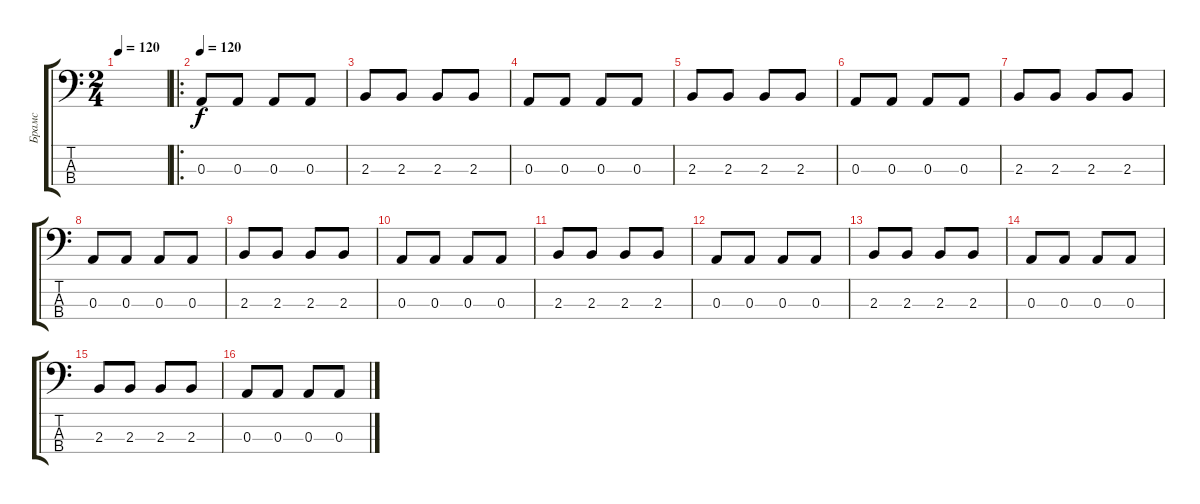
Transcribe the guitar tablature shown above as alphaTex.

\track ("Брамс" "Брамс") {instrument electricbasspick}
\staff {score tabs}
\tuning (G2 D2 A1 E1) {hide}
\ts (2 4)
\tempo 120
\clef f4
\ks c
|
\ro
\tempo 120
0.3.8 0.3.8 0.3.8 0.3.8 |
2.3.8 2.3.8 2.3.8 2.3.8 |
0.3.8 0.3.8 0.3.8 0.3.8 |
2.3.8 2.3.8 2.3.8 2.3.8 |
0.3.8 0.3.8 0.3.8 0.3.8 |
2.3.8 2.3.8 2.3.8 2.3.8 |
0.3.8 0.3.8 0.3.8 0.3.8 |
2.3.8 2.3.8 2.3.8 2.3.8 |
0.3.8 0.3.8 0.3.8 0.3.8 |
2.3.8 2.3.8 2.3.8 2.3.8 |
0.3.8 0.3.8 0.3.8 0.3.8 |
2.3.8 2.3.8 2.3.8 2.3.8 |
0.3.8 0.3.8 0.3.8 0.3.8 |
2.3.8 2.3.8 2.3.8 2.3.8 |
0.3.8 0.3.8 0.3.8 0.3.8
